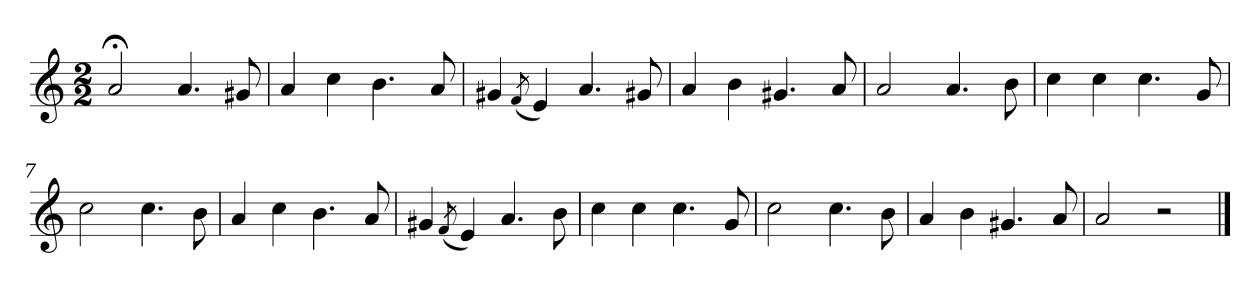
**kern
*part1
*staff1
*clefG2
*k[]
*a:
*M2/2
=1
2a;</
4.a/
8g#X/
=2
4a/
4cc\
4.b\
8a/
=3
4g#X/
(<8qf/
4e/)
4.a/
8g#X/
=4
4a/
4b\
4.g#X/
8a/
=5
2a/
4.a/
8b\
!!LO:LB:g=z
=6
4cc\
4cc\
4.cc\
8g/
=7
2cc\
4.cc\
8b\
=8
4a/
4cc\
4.b\
8a/
=9
4g#X/
(<8qf/
4e/)
4.a/
8b\
=10
4cc\
4cc\
4.cc\
8g/
=11
2cc\
4.cc\
8b\
!!LO:LB:g=z
=12
4a/
4b\
4.g#X/
8a/
=13
2a/
2r
==
*-
